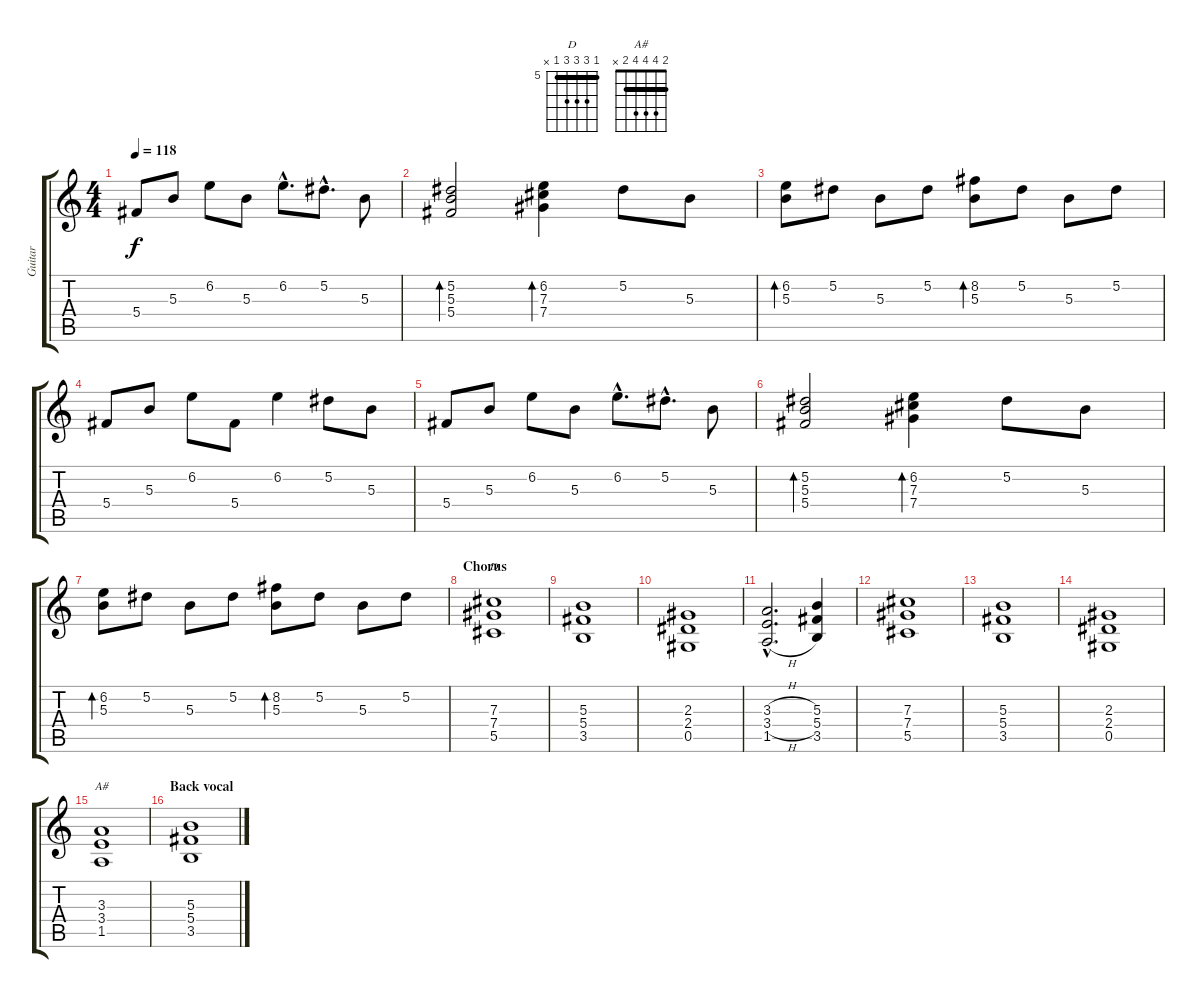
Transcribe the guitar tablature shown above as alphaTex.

\track ("Guitar " "Guitar ") {instrument distortionguitar}
\staff {score tabs}
\tuning (Eb4 Bb3 Gb3 Db3 Ab2 Eb2) {hide}
\chord ("D" 5 7 7 7 5 x) {firstfret 5 barre 5}
\chord ("A#" 2 4 4 4 2 x) {barre 2}
\ts (4 4)
\tempo 118
\clef g2
\ks c
5.4.8{dy f} 5.3.8 6.2.8 5.3.8 6.2{hac}.8{d} 5.2{hac}.8{d} 5.3.8 |
(5.2 5.3 5.4).2{bd 120} (6.2 7.3 7.4).4{bd 120} 5.2.8 5.3.8 |
(6.2 5.3).8{bd 240} 5.2.8 5.3.8 5.2.8 (8.2 5.3).8{bd 240} 5.2.8 5.3.8 5.2.8 |
5.4.8{instrument acousticguitarsteel} 5.3.8 6.2.8 5.4.8 6.2.4 5.2.8 5.3.8 |
5.4.8 5.3.8 6.2.8 5.3.8 6.2{hac}.8{d} 5.2{hac}.8{d} 5.3.8 |
(5.2 5.3 5.4).2{bd 120} (6.2 7.3 7.4).4{bd 120} 5.2.8 5.3.8 |
(6.2 5.3).8{bd 240} 5.2.8 5.3.8 5.2.8 (8.2 5.3).8{bd 240} 5.2.8 5.3.8 5.2.8 |
\section ("" "Chorus")
(7.3 7.4 5.5).1{ch "D" instrument distortionguitar} |
(5.3 5.4 3.5).1 |
(2.3 2.4 0.5).1 |
(3.3{h hac} 3.4{h hac} 1.5{h hac}).2{d} (5.3 5.4 3.5).4 |
(7.3 7.4 5.5).1 |
(5.3 5.4 3.5).1 |
(2.3 2.4 0.5).1 |
(3.3 3.4 1.5).1{ch "A#"} |
\section ("" "Back vocal")
(5.3 5.4 3.5).1
